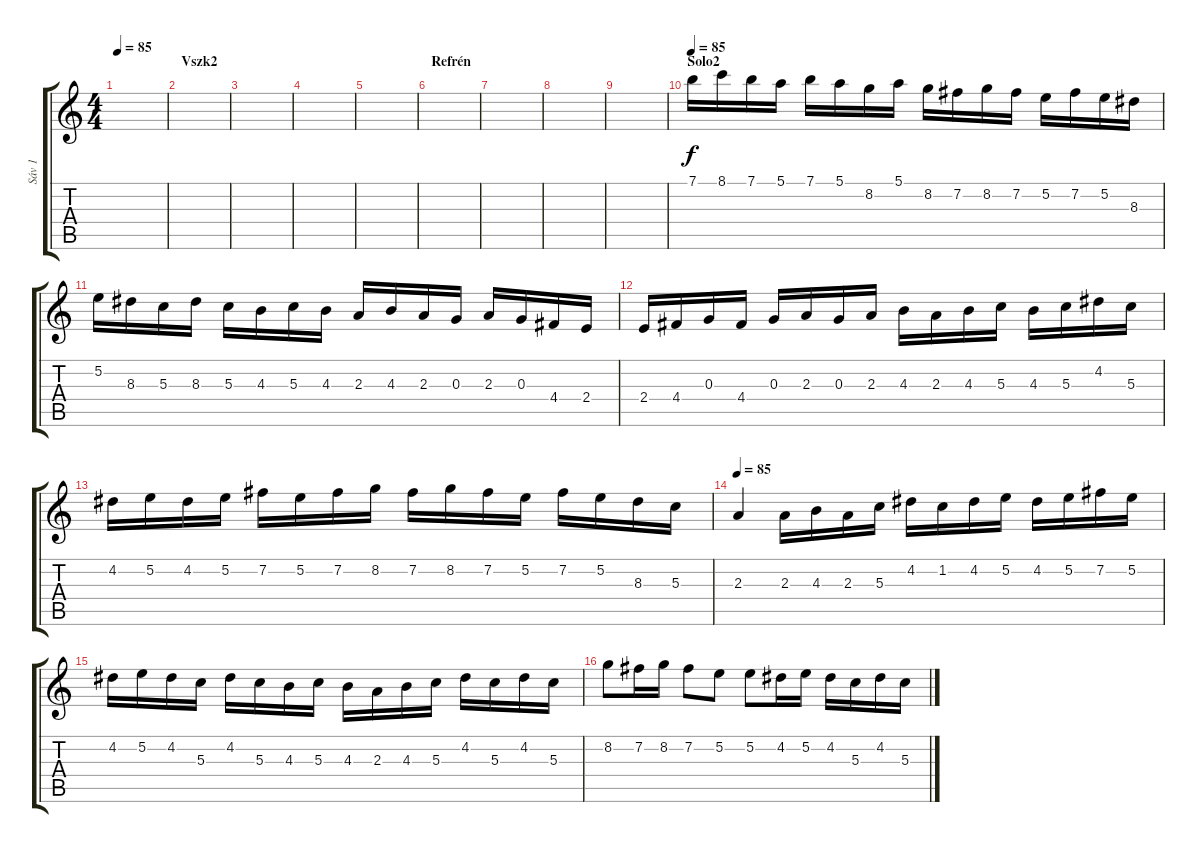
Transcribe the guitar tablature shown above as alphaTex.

\track ("Sáv 1" "Sáv 1") {instrument acousticguitarsteel}
\staff {score tabs}
\tuning (E4 B3 G3 D3 A2 E2) {hide}
\ts (4 4)
\tempo 85
\clef g2
\ks c
|
\section ("" "Vszk2")
|
|
|
|
\section ("" "Refrén")
|
|
|
|
\section ("" "Solo2")
\tempo 85
7.1.16 8.1.16 7.1.16 5.1.16 7.1.16 5.1.16 8.2.16 5.1.16 8.2.16 7.2.16 8.2.16 7.2.16 5.2.16 7.2.16 5.2.16 8.3.16 |
5.2.16 8.3.16 5.3.16 8.3.16 5.3.16 4.3.16 5.3.16 4.3.16 2.3.16 4.3.16 2.3.16 0.3.16 2.3.16 0.3.16 4.4.16 2.4.16 |
2.4.16 4.4.16 0.3.16 4.4.16 0.3.16 2.3.16 0.3.16 2.3.16 4.3.16 2.3.16 4.3.16 5.3.16 4.3.16 5.3.16 4.2.16 5.3.16 |
4.2.16 5.2.16 4.2.16 5.2.16 7.2.16 5.2.16 7.2.16 8.2.16 7.2.16 8.2.16 7.2.16 5.2.16 7.2.16 5.2.16 8.3.16 5.3.16 |
\tempo 85
2.3.4 2.3.16 4.3.16 2.3.16 5.3.16 4.2.16 1.2.16 4.2.16 5.2.16 4.2.16 5.2.16 7.2.16 5.2.16 |
4.2.16 5.2.16 4.2.16 5.3.16 4.2.16 5.3.16 4.3.16 5.3.16 4.3.16 2.3.16 4.3.16 5.3.16 4.2.16 5.3.16 4.2.16 5.3.16 |
8.2.8 7.2.16 8.2.16 7.2.8 5.2.8 5.2.8 4.2.16 5.2.16 4.2.16 5.3.16 4.2.16 5.3.16
